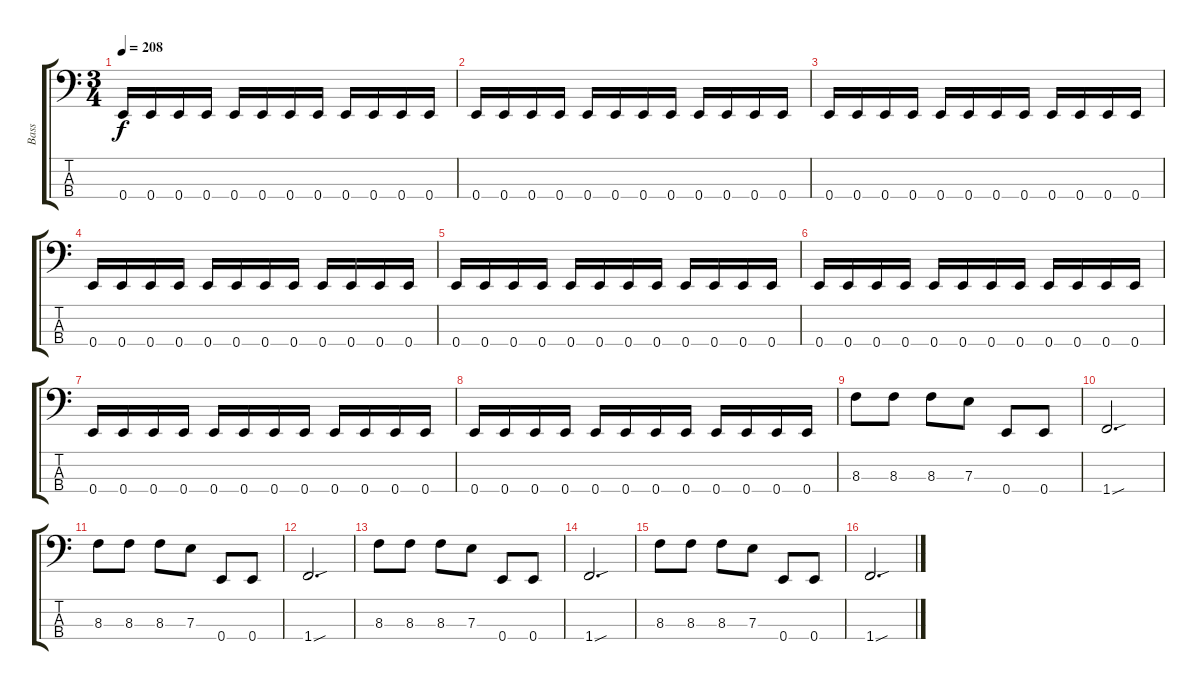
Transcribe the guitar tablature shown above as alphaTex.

\track ("Bass" "Bass") {instrument electricbassfinger}
\staff {score tabs}
\tuning (G2 D2 A1 E1) {hide}
\ts (3 4)
\tempo 208
\clef f4
\ks c
0.4.16{dy f} 0.4.16 0.4.16 0.4.16 0.4.16 0.4.16 0.4.16 0.4.16 0.4.16 0.4.16 0.4.16 0.4.16 |
0.4.16 0.4.16 0.4.16 0.4.16 0.4.16 0.4.16 0.4.16 0.4.16 0.4.16 0.4.16 0.4.16 0.4.16 |
0.4.16 0.4.16 0.4.16 0.4.16 0.4.16 0.4.16 0.4.16 0.4.16 0.4.16 0.4.16 0.4.16 0.4.16 |
0.4.16 0.4.16 0.4.16 0.4.16 0.4.16 0.4.16 0.4.16 0.4.16 0.4.16 0.4.16 0.4.16 0.4.16 |
0.4.16 0.4.16 0.4.16 0.4.16 0.4.16 0.4.16 0.4.16 0.4.16 0.4.16 0.4.16 0.4.16 0.4.16 |
0.4.16 0.4.16 0.4.16 0.4.16 0.4.16 0.4.16 0.4.16 0.4.16 0.4.16 0.4.16 0.4.16 0.4.16 |
0.4.16 0.4.16 0.4.16 0.4.16 0.4.16 0.4.16 0.4.16 0.4.16 0.4.16 0.4.16 0.4.16 0.4.16 |
0.4.16 0.4.16 0.4.16 0.4.16 0.4.16 0.4.16 0.4.16 0.4.16 0.4.16 0.4.16 0.4.16 0.4.16 |
8.3.8 8.3.8 8.3.8 7.3.8 0.4.8 0.4.8 |
1.4{sou}.2{d} |
8.3.8 8.3.8 8.3.8 7.3.8 0.4.8 0.4.8 |
1.4{sou}.2{d} |
8.3.8 8.3.8 8.3.8 7.3.8 0.4.8 0.4.8 |
1.4{sou}.2{d} |
8.3.8 8.3.8 8.3.8 7.3.8 0.4.8 0.4.8 |
1.4{sou}.2{d}
